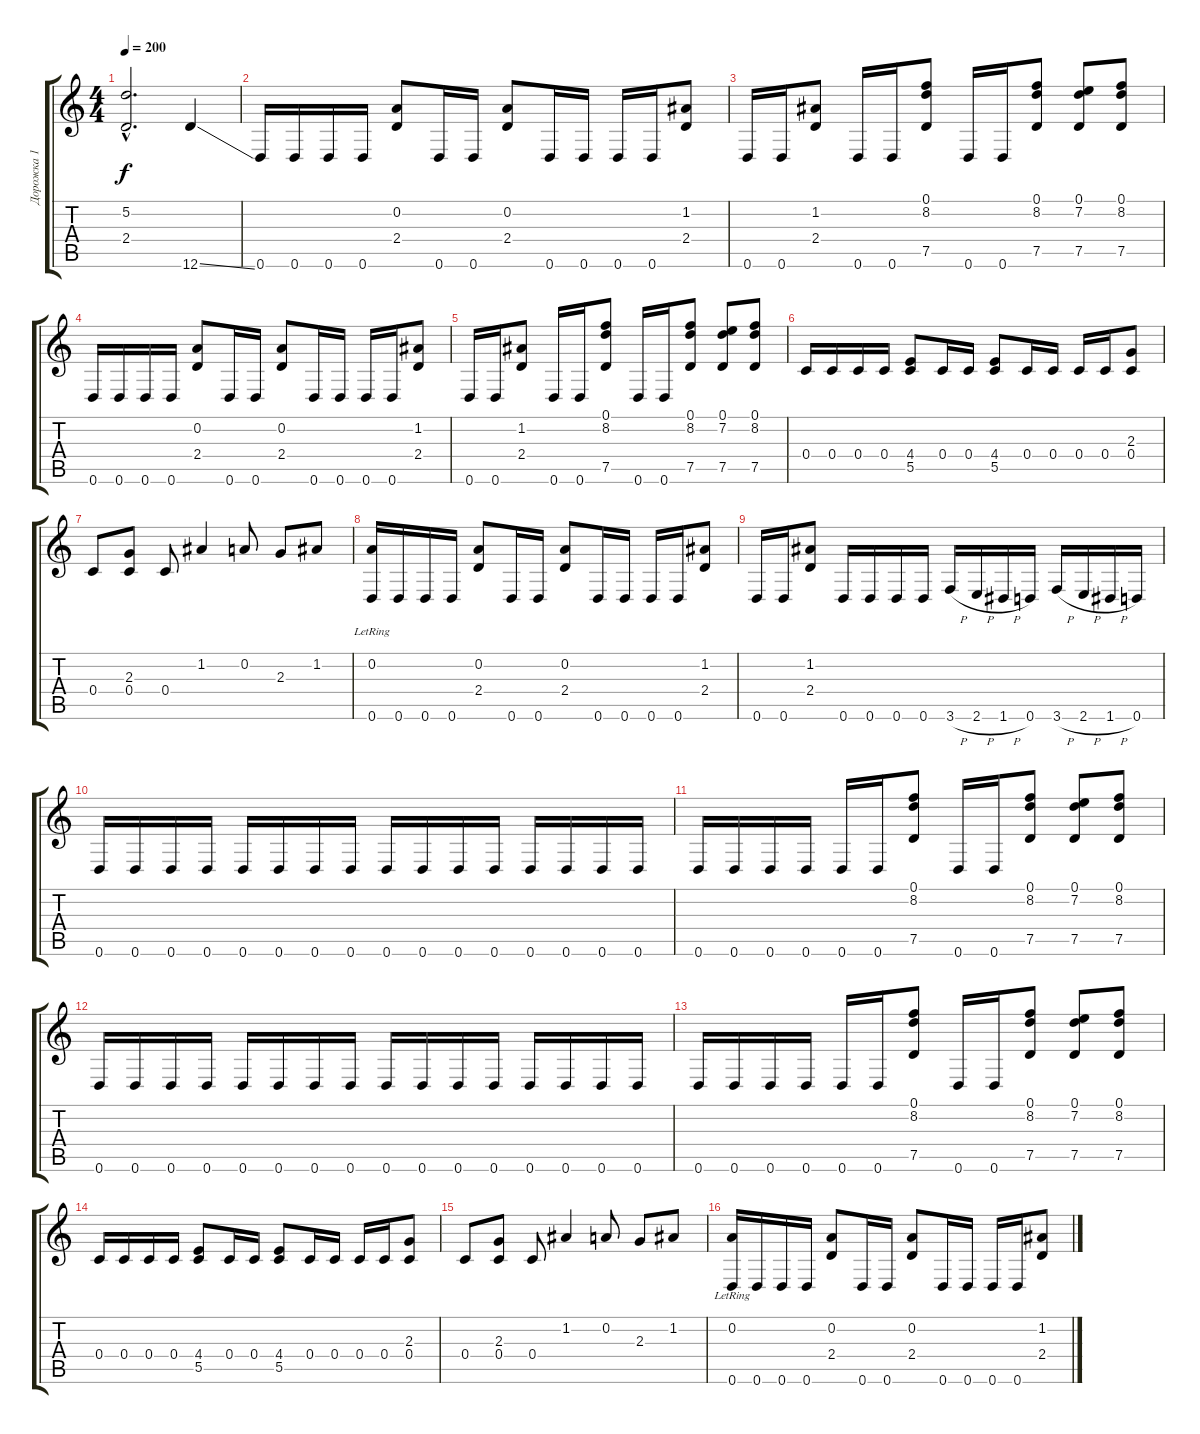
\track ("Дорожка 1" "Дорожка 1") {instrument distortionguitar}
\staff {score tabs}
\tuning (D4 A3 F3 C3 G2 D2) {hide}
\ts (4 4)
\tempo 200
\clef g2
\ks c
(5.2{hac t} 2.4{hac t}).2{d dy f} 12.6{ss}.4 |
0.6.16 0.6.16 0.6.16 0.6.16 (0.2 2.4).8 0.6.16 0.6.16 (0.2 2.4).8 0.6.16 0.6.16 0.6.16 0.6.16 (1.2 2.4).8 |
0.6.16 0.6.16 (1.2 2.4).8 0.6.16 0.6.16 (0.1 8.2 7.5).8 0.6.16 0.6.16 (0.1 8.2 7.5).8 (0.1 7.2 7.5).8 (0.1 8.2 7.5).8 |
0.6.16 0.6.16 0.6.16 0.6.16 (0.2 2.4).8 0.6.16 0.6.16 (0.2 2.4).8 0.6.16 0.6.16 0.6.16 0.6.16 (1.2 2.4).8 |
0.6.16 0.6.16 (1.2 2.4).8 0.6.16 0.6.16 (0.1 8.2 7.5).8 0.6.16 0.6.16 (0.1 8.2 7.5).8 (0.1 7.2 7.5).8 (0.1 8.2 7.5).8 |
0.4.16 0.4.16 0.4.16 0.4.16 (4.4 5.5).8 0.4.16 0.4.16 (4.4 5.5).8 0.4.16 0.4.16 0.4.16 0.4.16 (2.3 0.4).8 |
0.4.8 (2.3 0.4).8 0.4.8 1.2.4 0.2.8 2.3.8 1.2.8 |
(0.2{lr} 0.6).16 0.6.16 0.6.16 0.6.16 (0.2 2.4).8 0.6.16 0.6.16 (0.2 2.4).8 0.6.16 0.6.16 0.6.16 0.6.16 (1.2 2.4).8 |
0.6.16 0.6.16 (1.2 2.4).8 0.6.16 0.6.16 0.6.16 0.6.16 3.6{h}.16 2.6{h}.16 1.6{h}.16 0.6.16 3.6{h}.16 2.6{h}.16 1.6{h}.16 0.6.16 |
0.6.16 0.6.16 0.6.16 0.6.16 0.6.16 0.6.16 0.6.16 0.6.16 0.6.16 0.6.16 0.6.16 0.6.16 0.6.16 0.6.16 0.6.16 0.6.16 |
0.6.16 0.6.16 0.6.16 0.6.16 0.6.16 0.6.16 (0.1 8.2 7.5).8 0.6.16 0.6.16 (0.1 8.2 7.5).8 (0.1 7.2 7.5).8 (0.1 8.2 7.5).8 |
0.6.16 0.6.16 0.6.16 0.6.16 0.6.16 0.6.16 0.6.16 0.6.16 0.6.16 0.6.16 0.6.16 0.6.16 0.6.16 0.6.16 0.6.16 0.6.16 |
0.6.16 0.6.16 0.6.16 0.6.16 0.6.16 0.6.16 (0.1 8.2 7.5).8 0.6.16 0.6.16 (0.1 8.2 7.5).8 (0.1 7.2 7.5).8 (0.1 8.2 7.5).8 |
0.4.16 0.4.16 0.4.16 0.4.16 (4.4 5.5).8 0.4.16 0.4.16 (4.4 5.5).8 0.4.16 0.4.16 0.4.16 0.4.16 (2.3 0.4).8 |
0.4.8 (2.3 0.4).8 0.4.8 1.2.4 0.2.8 2.3.8 1.2.8 |
(0.2{lr} 0.6).16 0.6.16 0.6.16 0.6.16 (0.2 2.4).8 0.6.16 0.6.16 (0.2 2.4).8 0.6.16 0.6.16 0.6.16 0.6.16 (1.2 2.4).8
